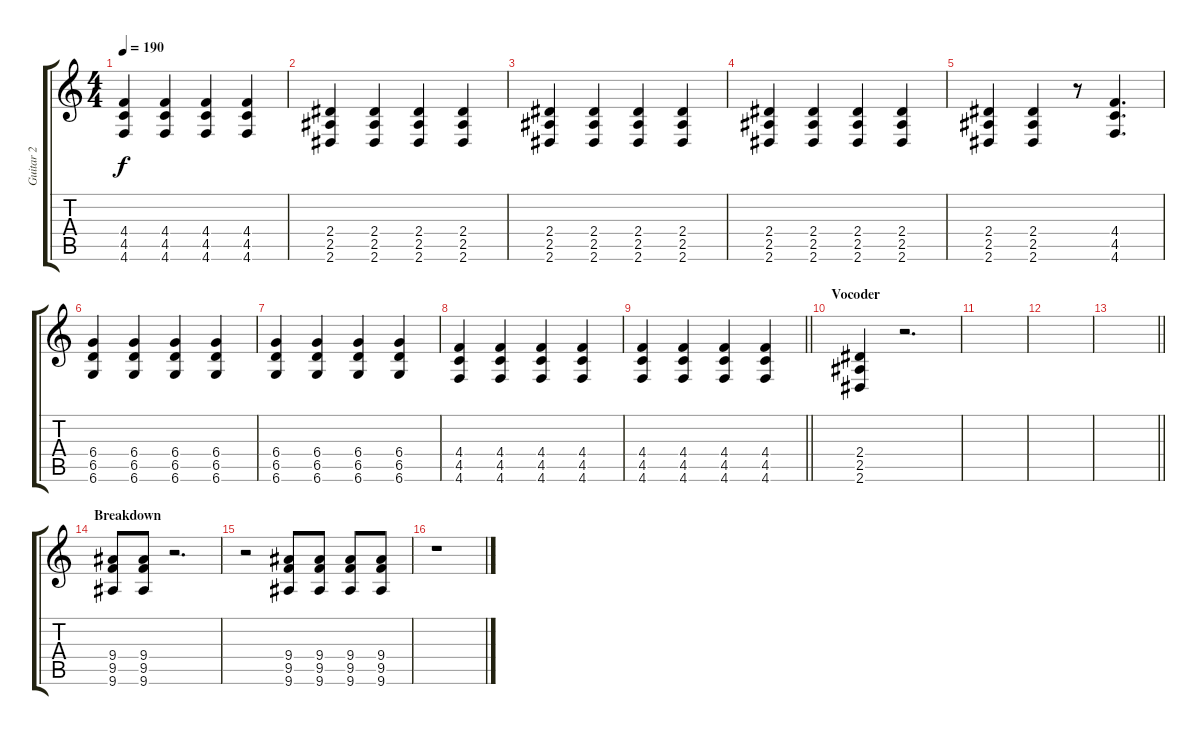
\track ("Guitar 2" "Guitar 2") {instrument overdrivenguitar}
\staff {score tabs}
\tuning (Eb4 Bb3 Gb3 Db3 Ab2 Db2) {hide}
\ts (4 4)
\tempo 190
\clef g2
\ks c
(4.4 4.5 4.6).4{dy f} (4.4 4.5 4.6).4 (4.4 4.5 4.6).4 (4.4 4.5 4.6).4 |
(2.4 2.5 2.6).4 (2.4 2.5 2.6).4 (2.4 2.5 2.6).4 (2.4 2.5 2.6).4 |
(2.4 2.5 2.6).4 (2.4 2.5 2.6).4 (2.4 2.5 2.6).4 (2.4 2.5 2.6).4 |
(2.4 2.5 2.6).4 (2.4 2.5 2.6).4 (2.4 2.5 2.6).4 (2.4 2.5 2.6).4 |
(2.4 2.5 2.6).4 (2.4 2.5 2.6).4 r.8 (4.4 4.5 4.6).4{d} |
(6.4 6.5 6.6).4 (6.4 6.5 6.6).4 (6.4 6.5 6.6).4 (6.4 6.5 6.6).4 |
(6.4 6.5 6.6).4 (6.4 6.5 6.6).4 (6.4 6.5 6.6).4 (6.4 6.5 6.6).4 |
(4.4 4.5 4.6).4 (4.4 4.5 4.6).4 (4.4 4.5 4.6).4 (4.4 4.5 4.6).4 |
\barLineRight lightlight
(4.4 4.5 4.6).4 (4.4 4.5 4.6).4 (4.4 4.5 4.6).4 (4.4 4.5 4.6).4 |
\section ("" "Vocoder")
(2.4 2.5 2.6).4 r.2{d} |
|
|
\barLineRight lightlight
|
\section ("" "Breakdown")
(9.4 9.5 9.6).8 (9.4 9.5 9.6).8 r.2{d} |
r.2 (9.4 9.5 9.6).8 (9.4 9.5 9.6).8 (9.4 9.5 9.6).8 (9.4 9.5 9.6).8 |
r.1
